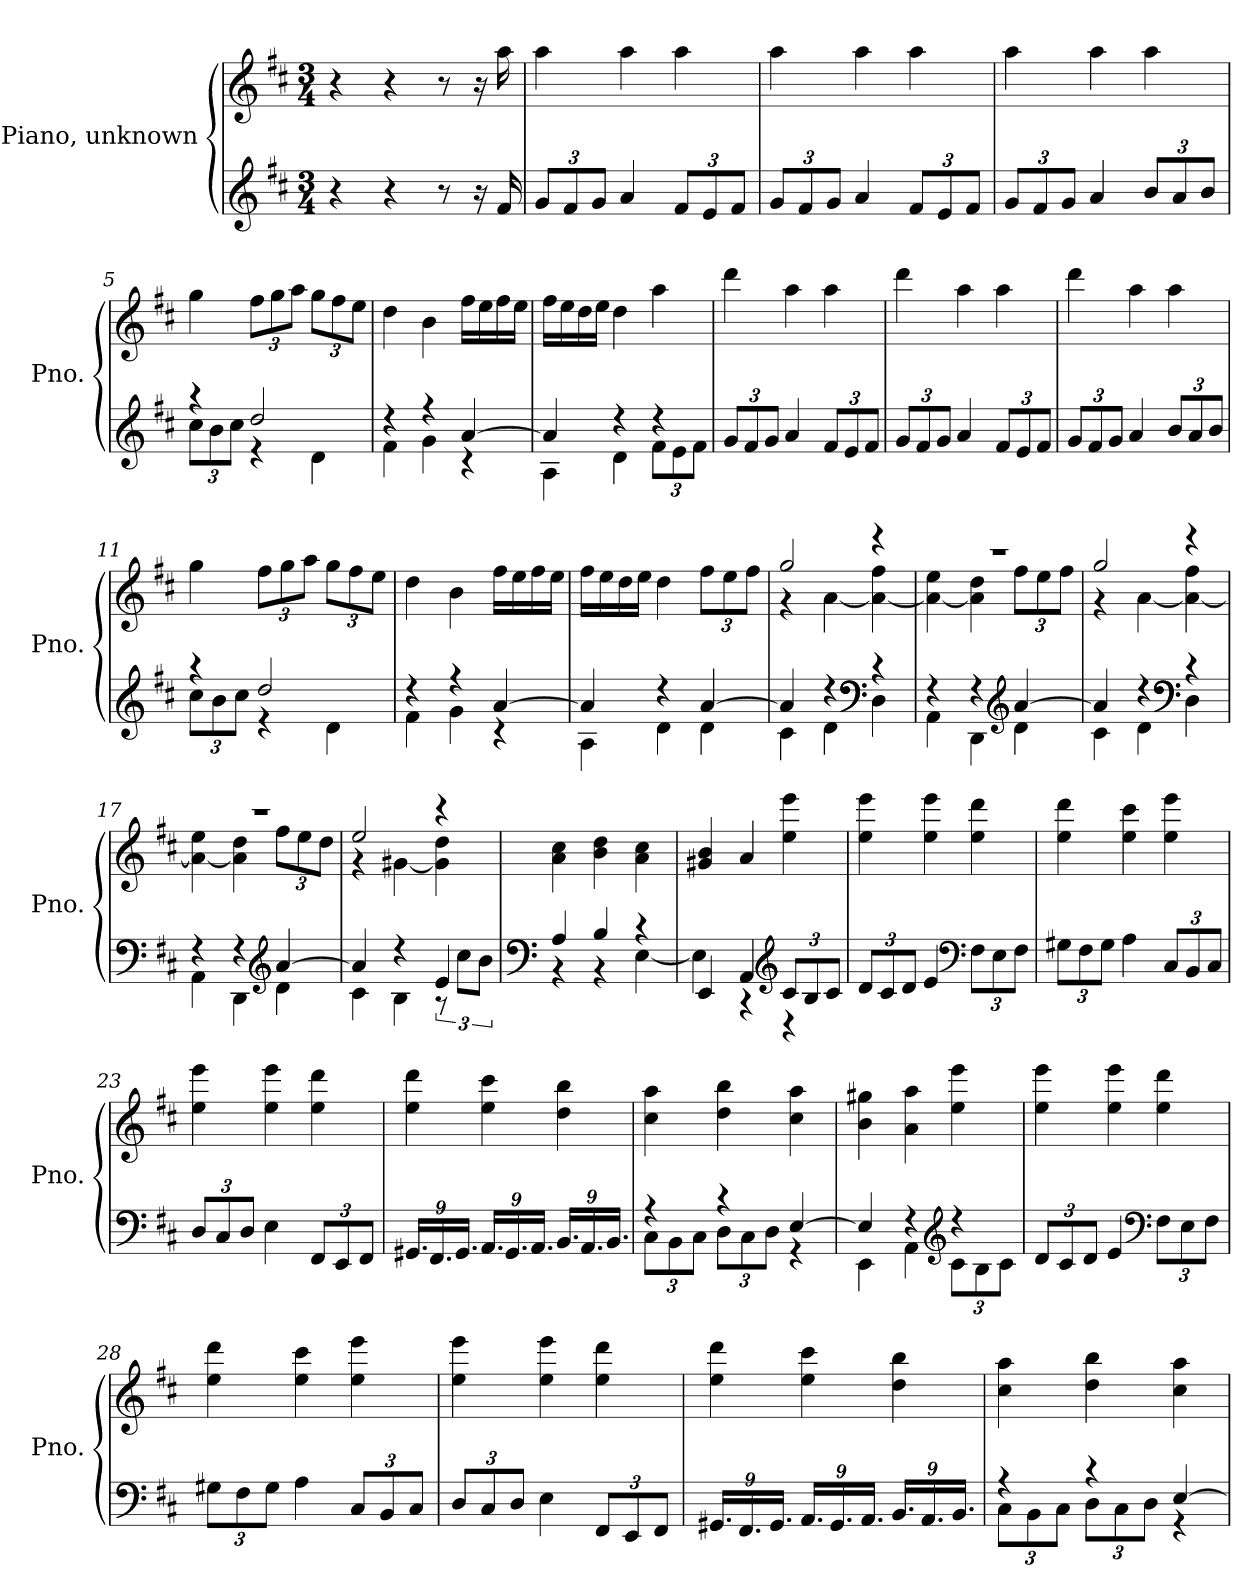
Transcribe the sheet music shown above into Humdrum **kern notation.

**kern	**kern
*part1	*part1
*staff2	*staff1
*I"Piano, unknown	*
*I'Pno.	*
*clefG2	*clefG2
*k[f#c#]	*k[f#c#]
*M3/4	*M3/4
*MM150	*MM150
=1	=1
4r	4r
4r	4r
8r	8r
16r	16r
16f#/	16aa\
=2	=2
*Xbrackettup	*
12g/L	4aa\
12f#/	.
12g/J	.
4a/	4aa\
12f#/L	4aa\
12e/	.
12f#/J	.
=3	=3
12g/L	4aa\
12f#/	.
12g/J	.
4a/	4aa\
12f#/L	4aa\
12e/	.
12f#/J	.
=4	=4
12g/L	4aa\
12f#/	.
12g/J	.
4a/	4aa\
12b/L	4aa\
12a/	.
12b/J	.
=5	=5
*^	*
4r	12cc#\L	4gg\
.	12b\	.
.	12cc#\J	.
*	*	*Xbrackettup
2dd/	4r	12ff#\L
.	.	12gg\
.	.	12aa\J
.	4d\	12gg\L
.	.	12ff#\
.	.	12ee\J
!!LO:LB:g=z
=6	=6	=6
4r	4f#\	4dd\
4r	4g\	4b\
[4a/	4r	16ff#\LL
.	.	16ee\
.	.	16ff#\
.	.	16ee\JJ
=7	=7	=7
4a/]	4A\	16ff#\LL
.	.	16ee\
.	.	16dd\
.	.	16ee\JJ
4r	4d\	4dd\
4r	12f#\L	4aa\
.	12e\	.
.	12f#\J	.
*v	*v	*
=8	=8
12g/L	4ddd\
12f#/	.
12g/J	.
4a/	4aa\
12f#/L	4aa\
12e/	.
12f#/J	.
=9	=9
12g/L	4ddd\
12f#/	.
12g/J	.
4a/	4aa\
12f#/L	4aa\
12e/	.
12f#/J	.
=10	=10
12g/L	4ddd\
12f#/	.
12g/J	.
4a/	4aa\
12b/L	4aa\
12a/	.
12b/J	.
!!LO:LB:g=z
=11	=11
*^	*
4r	12cc#\L	4gg\
.	12b\	.
.	12cc#\J	.
2dd/	4r	12ff#\L
.	.	12gg\
.	.	12aa\J
.	4d\	12gg\L
.	.	12ff#\
.	.	12ee\J
=12	=12	=12
4r	4f#\	4dd\
4r	4g\	4b\
[4a/	4r	16ff#\LL
.	.	16ee\
.	.	16ff#\
.	.	16ee\JJ
=13	=13	=13
4a/]	4A\	16ff#\LL
.	.	16ee\
.	.	16dd\
.	.	16ee\JJ
4r	4d\	4dd\
[4a/	4d\	12ff#\L
.	.	12ee\
.	.	12ff#\J
=14	=14	=14
*	*	*^
4a/]	4c#\	2gg/	4r
4r	4d\	.	[4a\
*clefF4	*	*	*
4r	4D\	4r	4a\_ 4ff#\
=15	=15	=15	=15
4r	4AA\	2.r	4a\_ 4ee\
4r	4DD\	.	4a\] 4dd\
*clefG2	*	*	*
[4a/	4d\	.	12ff#\L
.	.	.	12ee\
.	.	.	12ff#\J
!!LO:LB:g=z	!!
=16	=16	=16	=16
4a/]	4c#\	2gg/	4r
4r	4d\	.	[4a\
*clefF4	*	*	*
4r	4D\	4r	4a\_ 4ff#\
=17	=17	=17	=17
4r	4AA\	2.r	4a\_ 4ee\
4r	4DD\	.	4a\] 4dd\
*clefG2	*	*	*
[4a/	4d\	.	12ff#\L
.	.	.	12ee\
.	.	.	12dd\J
=18	=18	=18	=18
4a/]	4c#\	2ee/	4r
4r	4B\	.	[4g#X\
*	*brackettup	*	*
4e/	12r	4r	4g#\] 4dd\
.	12cc#\L	.	.
.	12b\J	.	.
*	*	*v	*v
=19	=19	=19
*clefF4	*	*
4A/	4r	4a\ 4cc#\
4B/	4r	4b\ 4dd\
4r	[4E\	4a\ 4cc#\
=20	=20	=20
4EE/	4E\]	4g#X/ 4b/
4AA/	4r	4a/
*clefG2	*	*
*Xbrackettup	*	*
12c#/L	4r	4ee\ 4eee\
12B/	.	.
12c#/J	.	.
*v	*v	*
!!LO:LB:g=z
=21	=21
12d/L	4ee\ 4eee\
12c#/	.
12d/J	.
4e/	4ee\ 4eee\
*clefF4	*
12F#\L	4ee\ 4ddd\
12E\	.
12F#\J	.
=22	=22
12G#X\L	4ee\ 4ddd\
12F#\	.
12G#\J	.
4A\	4ee\ 4ccc#\
12C#/L	4ee\ 4eee\
12BB/	.
12C#/J	.
=23	=23
12D/L	4ee\ 4eee\
12C#/	.
12D/J	.
4E\	4ee\ 4eee\
12FF#/L	4ee\ 4ddd\
12EE/	.
12FF#/J	.
=24	=24
18.GG#X/LL	4ee\ 4ddd\
18.FF#/	.
18.GG#/JJ	.
18.AA/LL	4ee\ 4ccc#\
18.GG#/	.
18.AA/JJ	.
18.BB/LL	4dd\ 4bb\
18.AA/	.
18.BB/JJ	.
!!LO:LB:g=z
=25	=25
*^	*
4r	12C#\L	4cc#\ 4aa\
.	12BB\	.
.	12C#\J	.
4r	12D\L	4dd\ 4bb\
.	12C#\	.
.	12D\J	.
[4E/	4r	4cc#\ 4aa\
=26	=26	=26
4E/]	4EE\	4b\ 4gg#X\
4r	4AA\	4a\ 4aa\
*clefG2	*	*
4r	12c#\L	4ee\ 4eee\
.	12B\	.
.	12c#\J	.
*v	*v	*
=27	=27
12d/L	4ee\ 4eee\
12c#/	.
12d/J	.
4e/	4ee\ 4eee\
*clefF4	*
12F#\L	4ee\ 4ddd\
12E\	.
12F#\J	.
=28	=28
12G#X\L	4ee\ 4ddd\
12F#\	.
12G#\J	.
4A\	4ee\ 4ccc#\
12C#/L	4ee\ 4eee\
12BB/	.
12C#/J	.
=29	=29
12D/L	4ee\ 4eee\
12C#/	.
12D/J	.
4E\	4ee\ 4eee\
12FF#/L	4ee\ 4ddd\
12EE/	.
12FF#/J	.
!!LO:PB:g=z
=30	=30
18.GG#X/LL	4ee\ 4ddd\
18.FF#/	.
18.GG#/JJ	.
18.AA/LL	4ee\ 4ccc#\
18.GG#/	.
18.AA/JJ	.
18.BB/LL	4dd\ 4bb\
18.AA/	.
18.BB/JJ	.
=31	=31
*^	*
4r	12C#\L	4cc#\ 4aa\
.	12BB\	.
.	12C#\J	.
4r	12D\L	4dd\ 4bb\
.	12C#\	.
.	12D\J	.
[4E/	4r	4cc#\ 4aa\
*v	*v	*
=	=
*-	*-
